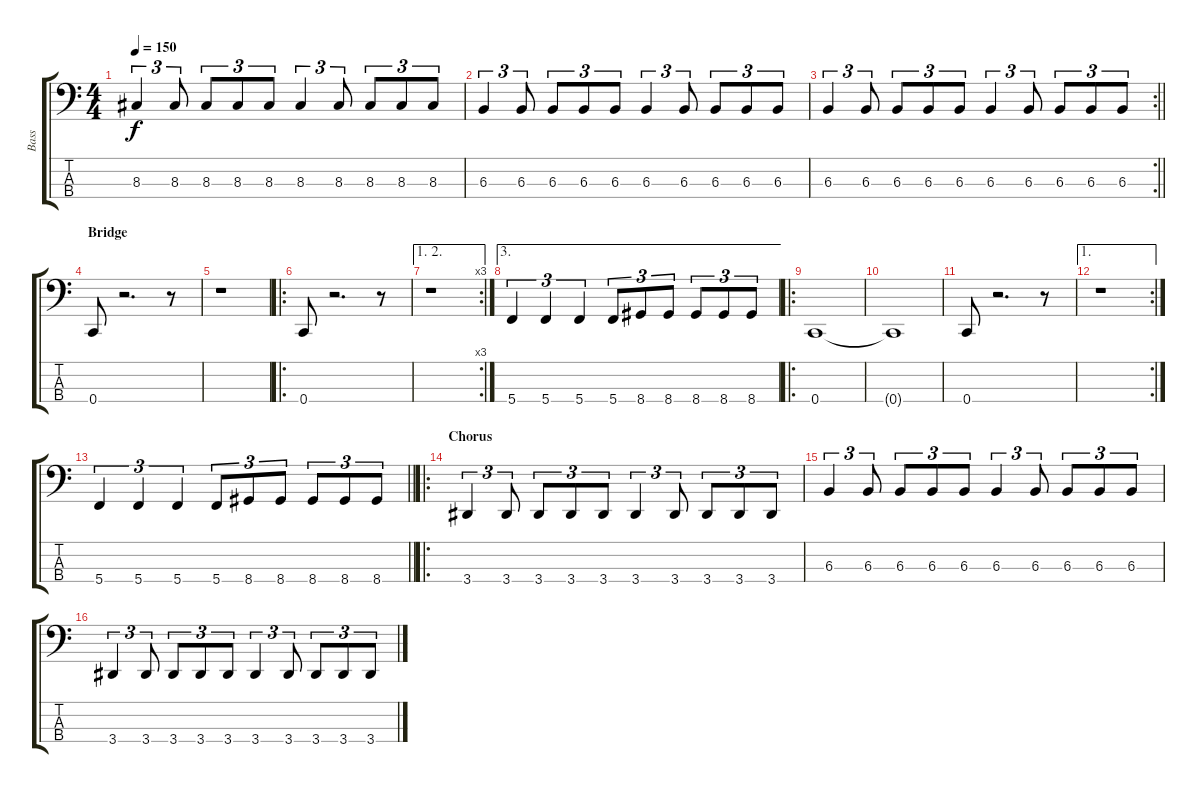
\track ("Bass" "Bass") {instrument electricbassfinger}
\staff {score tabs}
\tuning (Eb2 Bb1 F1 C1) {hide}
\ts (4 4)
\tempo 150
\clef f4
\ks c
8.3.4{tu (3 2) dy f} 8.3.8{tu (3 2)} 8.3.8{tu (3 2)} 8.3.8{tu (3 2)} 8.3.8{tu (3 2)} 8.3.4{tu (3 2)} 8.3.8{tu (3 2)} 8.3.8{tu (3 2)} 8.3.8{tu (3 2)} 8.3.8{tu (3 2)} |
6.3.4{tu (3 2)} 6.3.8{tu (3 2)} 6.3.8{tu (3 2)} 6.3.8{tu (3 2)} 6.3.8{tu (3 2)} 6.3.4{tu (3 2)} 6.3.8{tu (3 2)} 6.3.8{tu (3 2)} 6.3.8{tu (3 2)} 6.3.8{tu (3 2)} |
\rc 2
\barLineRight lightlight
6.3.4{tu (3 2)} 6.3.8{tu (3 2)} 6.3.8{tu (3 2)} 6.3.8{tu (3 2)} 6.3.8{tu (3 2)} 6.3.4{tu (3 2)} 6.3.8{tu (3 2)} 6.3.8{tu (3 2)} 6.3.8{tu (3 2)} 6.3.8{tu (3 2)} |
\section ("" "Bridge")
0.4.8 r.2{d} r.8 |
r.1 |
\ro
0.4.8 r.2{d} r.8 |
\ae (1 2)
\rc 3
r.1 |
\ae 3
5.4.4{tu (3 2)} 5.4.4{tu (3 2)} 5.4.4{tu (3 2)} 5.4.8{tu (3 2)} 8.4.8{tu (3 2)} 8.4.8{tu (3 2)} 8.4.8{tu (3 2)} 8.4.8{tu (3 2)} 8.4.8{tu (3 2)} |
\ro
0.4.1 |
0.4{t}.1 |
0.4.8 r.2{d} r.8 |
\ae 1
\rc 2
r.1 |
\barLineRight lightlight
5.4.4{tu (3 2)} 5.4.4{tu (3 2)} 5.4.4{tu (3 2)} 5.4.8{tu (3 2)} 8.4.8{tu (3 2)} 8.4.8{tu (3 2)} 8.4.8{tu (3 2)} 8.4.8{tu (3 2)} 8.4.8{tu (3 2)} |
\ro
\section ("" "Chorus")
3.4.4{tu (3 2)} 3.4.8{tu (3 2)} 3.4.8{tu (3 2)} 3.4.8{tu (3 2)} 3.4.8{tu (3 2)} 3.4.4{tu (3 2)} 3.4.8{tu (3 2)} 3.4.8{tu (3 2)} 3.4.8{tu (3 2)} 3.4.8{tu (3 2)} |
6.3.4{tu (3 2)} 6.3.8{tu (3 2)} 6.3.8{tu (3 2)} 6.3.8{tu (3 2)} 6.3.8{tu (3 2)} 6.3.4{tu (3 2)} 6.3.8{tu (3 2)} 6.3.8{tu (3 2)} 6.3.8{tu (3 2)} 6.3.8{tu (3 2)} |
3.4.4{tu (3 2)} 3.4.8{tu (3 2)} 3.4.8{tu (3 2)} 3.4.8{tu (3 2)} 3.4.8{tu (3 2)} 3.4.4{tu (3 2)} 3.4.8{tu (3 2)} 3.4.8{tu (3 2)} 3.4.8{tu (3 2)} 3.4.8{tu (3 2)}
